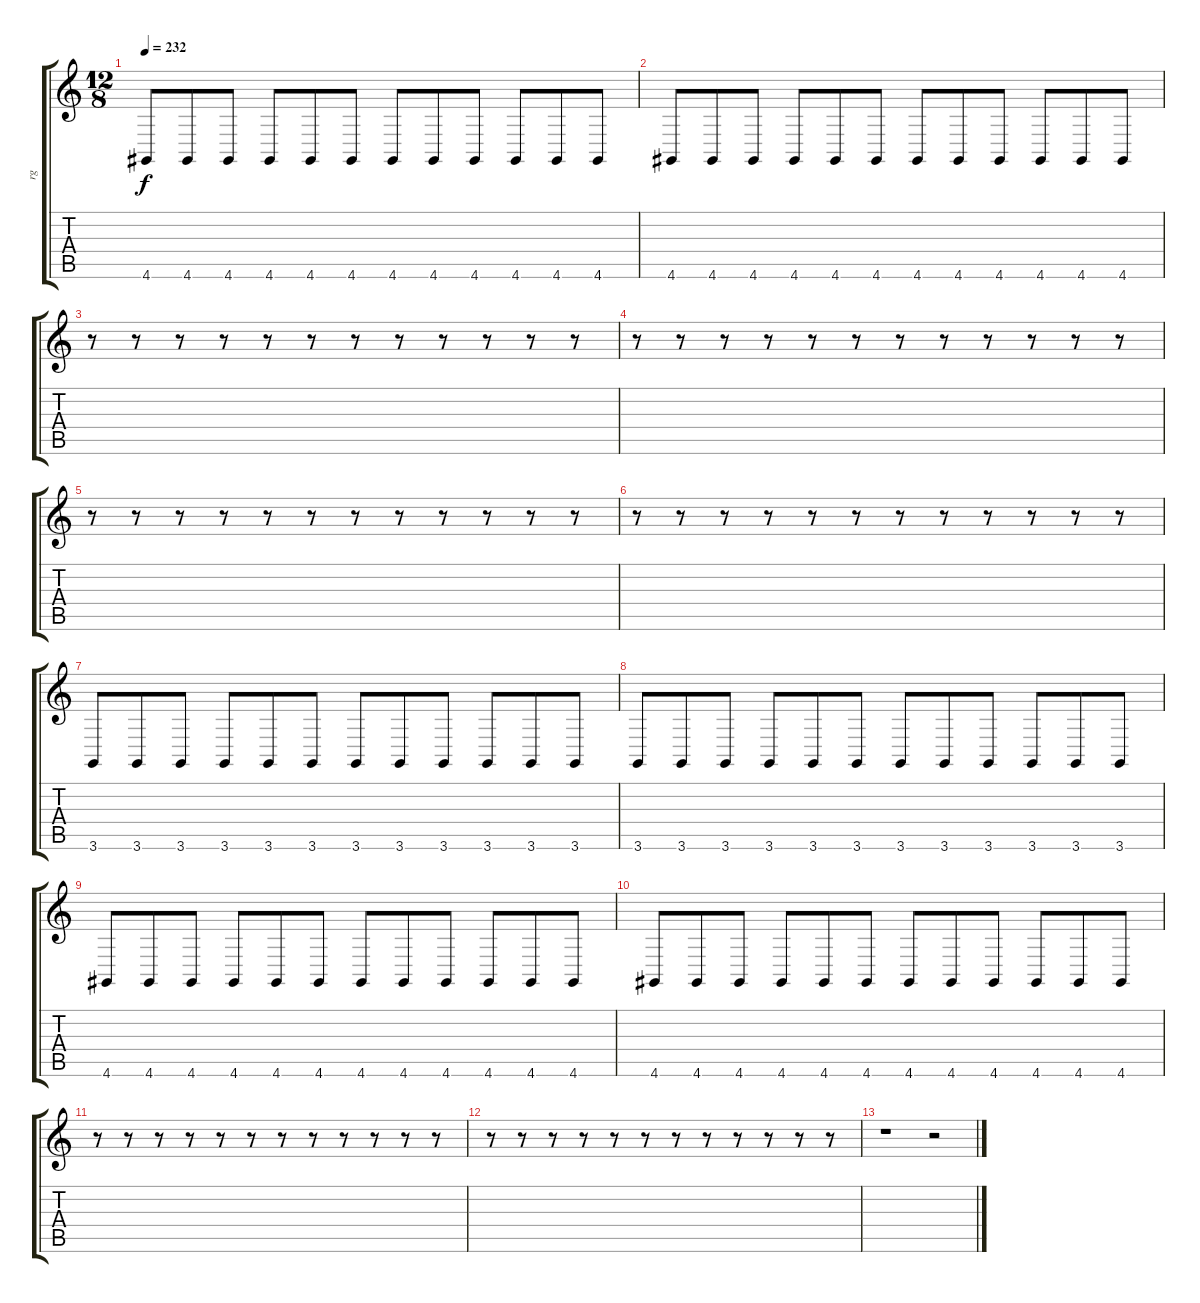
\track ("rg" "rg") {instrument lead5charang}
\staff {score tabs}
\tuning (E4 B3 G3 D3 A2 E2) {hide}
\ts (12 8)
\tempo 232
\clef g2
\ks c
4.6.8{dy f} 4.6.8 4.6.8 4.6.8 4.6.8 4.6.8 4.6.8 4.6.8 4.6.8 4.6.8 4.6.8 4.6.8 |
4.6.8 4.6.8 4.6.8 4.6.8 4.6.8 4.6.8 4.6.8 4.6.8 4.6.8 4.6.8 4.6.8 4.6.8 |
r.8 r.8 r.8 r.8 r.8 r.8 r.8 r.8 r.8 r.8 r.8 r.8 |
r.8 r.8 r.8 r.8 r.8 r.8 r.8 r.8 r.8 r.8 r.8 r.8 |
r.8 r.8 r.8 r.8 r.8 r.8 r.8 r.8 r.8 r.8 r.8 r.8 |
r.8 r.8 r.8 r.8 r.8 r.8 r.8 r.8 r.8 r.8 r.8 r.8 |
3.6.8 3.6.8 3.6.8 3.6.8 3.6.8 3.6.8 3.6.8 3.6.8 3.6.8 3.6.8 3.6.8 3.6.8 |
3.6.8 3.6.8 3.6.8 3.6.8 3.6.8 3.6.8 3.6.8 3.6.8 3.6.8 3.6.8 3.6.8 3.6.8 |
4.6.8 4.6.8 4.6.8 4.6.8 4.6.8 4.6.8 4.6.8 4.6.8 4.6.8 4.6.8 4.6.8 4.6.8 |
4.6.8 4.6.8 4.6.8 4.6.8 4.6.8 4.6.8 4.6.8 4.6.8 4.6.8 4.6.8 4.6.8 4.6.8 |
r.8 r.8 r.8 r.8 r.8 r.8 r.8 r.8 r.8 r.8 r.8 r.8 |
r.8 r.8 r.8 r.8 r.8 r.8 r.8 r.8 r.8 r.8 r.8 r.8 |
r.1 r.2
